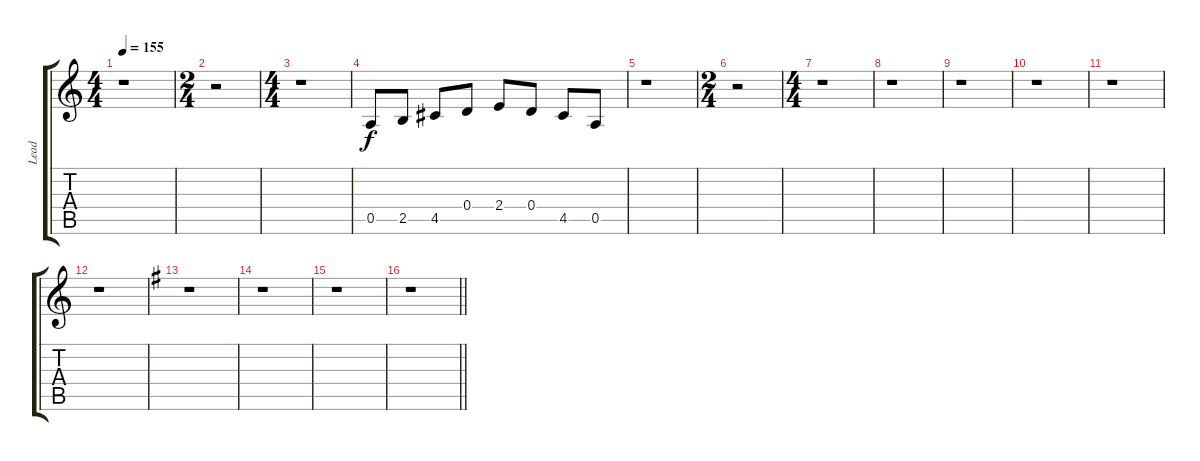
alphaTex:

\track ("Lead" "Lead") {instrument overdrivenguitar}
\staff {score tabs}
\tuning (E4 B3 G3 D3 A2 E2) {hide}
\ts (4 4)
\tempo 155
\clef g2
\ks aminor
r.1{dy f} |
\ts (2 4)
r.2 |
\ts (4 4)
r.1 |
0.5.8 2.5.8 4.5.8 0.4.8 2.4.8 0.4.8 4.5.8 0.5.8 |
r.1 |
\ts (2 4)
r.2 |
\ts (4 4)
r.1 |
r.1 |
r.1 |
r.1 |
r.1 |
r.1 |
\ks eminor
r.1 |
r.1 |
r.1 |
\barLineRight lightlight
r.1
